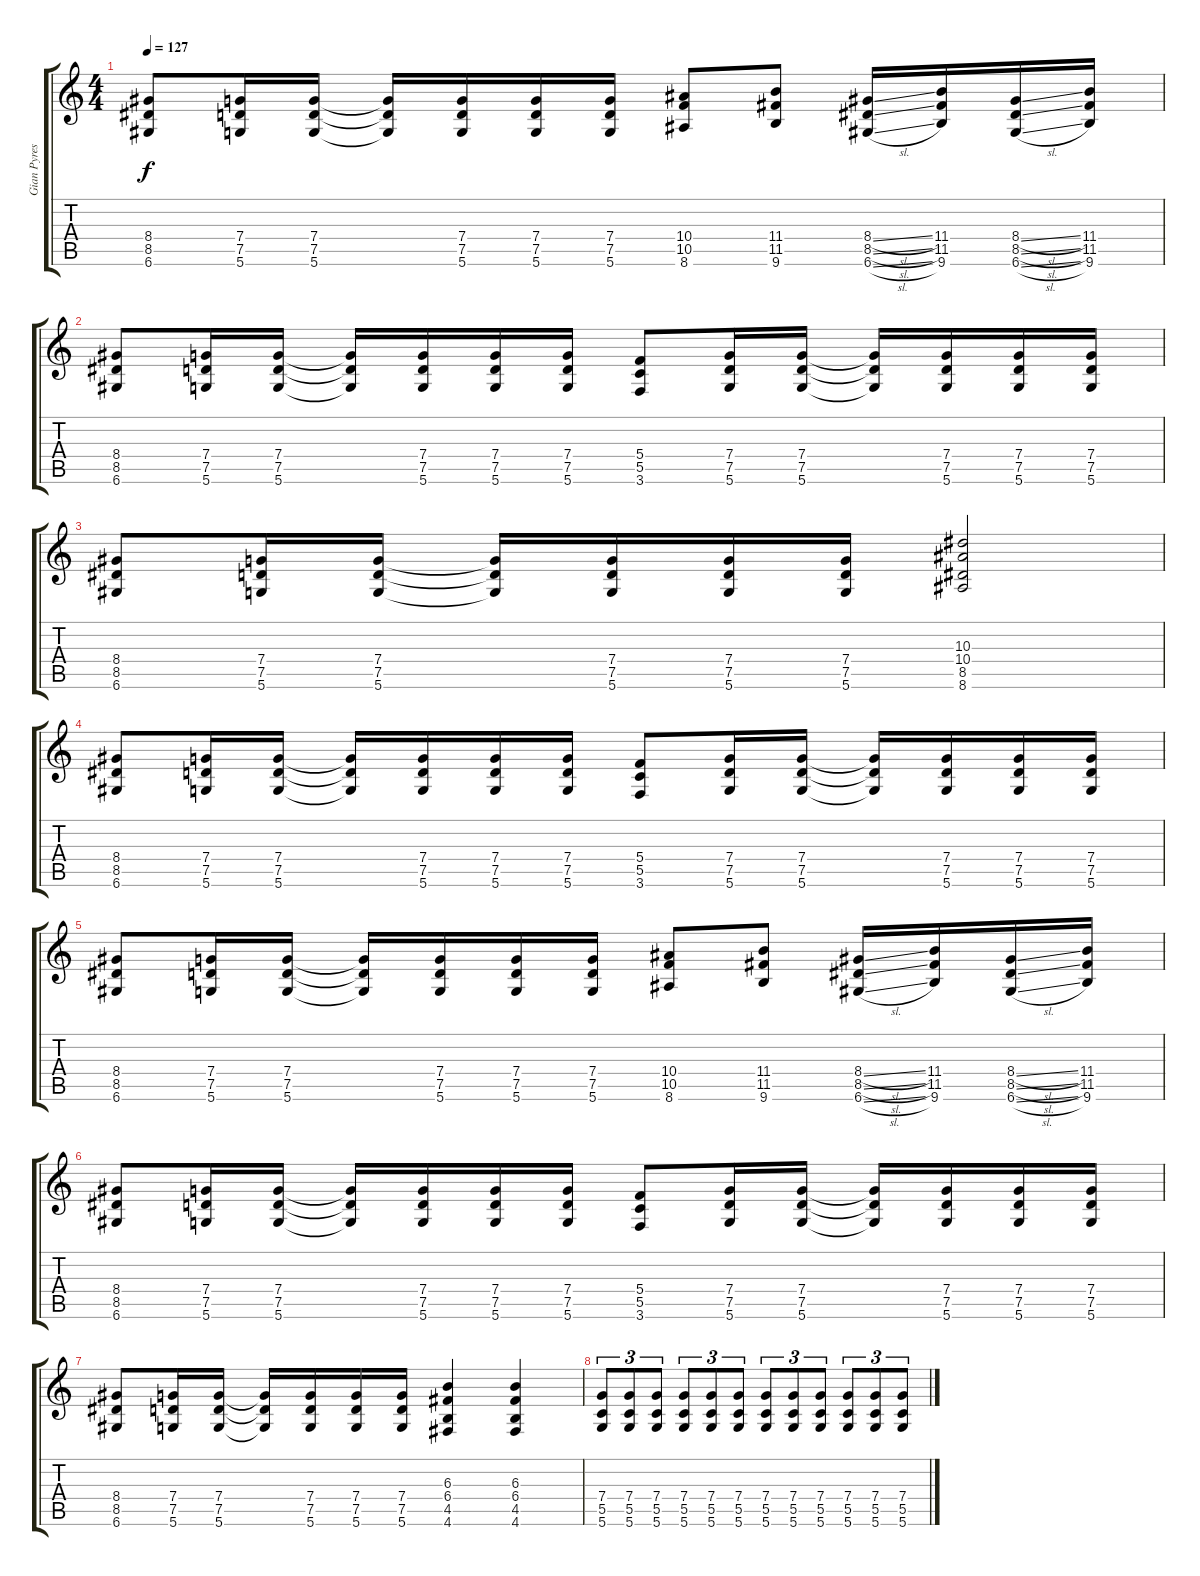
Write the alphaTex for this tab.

\track ("Gian Pyres" "Gian Pyres") {instrument distortionguitar}
\staff {score tabs}
\tuning (D4 A3 F3 C3 G2 D2) {hide}
\ts (4 4)
\tempo 127
\clef g2
\ks c
(8.4 8.5 6.6).8{dy f} (7.4 7.5 5.6).16 (7.4 7.5 5.6).16 (7.4{t} 7.5{t} 5.6{t}).16 (7.4 7.5 5.6).16 (7.4 7.5 5.6).16 (7.4 7.5 5.6).16 (10.4 10.5 8.6).8 (11.4 11.5 9.6).8 (8.4{sl} 8.5{sl} 6.6{sl}).16 (11.4 11.5 9.6).16 (8.4{sl} 8.5{sl} 6.6{sl}).16 (11.4 11.5 9.6).16 |
(8.4 8.5 6.6).8 (7.4 7.5 5.6).16 (7.4 7.5 5.6).16 (7.4{t} 7.5{t} 5.6{t}).16 (7.4 7.5 5.6).16 (7.4 7.5 5.6).16 (7.4 7.5 5.6).16 (5.4 5.5 3.6).8 (7.4 7.5 5.6).16 (7.4 7.5 5.6).16 (7.4{t} 7.5{t} 5.6{t}).16 (7.4 7.5 5.6).16 (7.4 7.5 5.6).16 (7.4 7.5 5.6).16 |
(8.4 8.5 6.6).8 (7.4 7.5 5.6).16 (7.4 7.5 5.6).16 (7.4{t} 7.5{t} 5.6{t}).16 (7.4 7.5 5.6).16 (7.4 7.5 5.6).16 (7.4 7.5 5.6).16 (10.3 10.4 8.5 8.6).2 |
(8.4 8.5 6.6).8 (7.4 7.5 5.6).16 (7.4 7.5 5.6).16 (7.4{t} 7.5{t} 5.6{t}).16 (7.4 7.5 5.6).16 (7.4 7.5 5.6).16 (7.4 7.5 5.6).16 (5.4 5.5 3.6).8 (7.4 7.5 5.6).16 (7.4 7.5 5.6).16 (7.4{t} 7.5{t} 5.6{t}).16 (7.4 7.5 5.6).16 (7.4 7.5 5.6).16 (7.4 7.5 5.6).16 |
(8.4 8.5 6.6).8 (7.4 7.5 5.6).16 (7.4 7.5 5.6).16 (7.4{t} 7.5{t} 5.6{t}).16 (7.4 7.5 5.6).16 (7.4 7.5 5.6).16 (7.4 7.5 5.6).16 (10.4 10.5 8.6).8 (11.4 11.5 9.6).8 (8.4{sl} 8.5{sl} 6.6{sl}).16 (11.4 11.5 9.6).16 (8.4{sl} 8.5{sl} 6.6{sl}).16 (11.4 11.5 9.6).16 |
(8.4 8.5 6.6).8 (7.4 7.5 5.6).16 (7.4 7.5 5.6).16 (7.4{t} 7.5{t} 5.6{t}).16 (7.4 7.5 5.6).16 (7.4 7.5 5.6).16 (7.4 7.5 5.6).16 (5.4 5.5 3.6).8 (7.4 7.5 5.6).16 (7.4 7.5 5.6).16 (7.4{t} 7.5{t} 5.6{t}).16 (7.4 7.5 5.6).16 (7.4 7.5 5.6).16 (7.4 7.5 5.6).16 |
(8.4 8.5 6.6).8 (7.4 7.5 5.6).16 (7.4 7.5 5.6).16 (7.4{t} 7.5{t} 5.6{t}).16 (7.4 7.5 5.6).16 (7.4 7.5 5.6).16 (7.4 7.5 5.6).16 (6.3 6.4 4.5 4.6).4 (6.3 6.4 4.5 4.6).4 |
(7.4 5.5 5.6).8{tu (3 2)} (7.4 5.5 5.6).8{tu (3 2)} (7.4 5.5 5.6).8{tu (3 2)} (7.4 5.5 5.6).8{tu (3 2)} (7.4 5.5 5.6).8{tu (3 2)} (7.4 5.5 5.6).8{tu (3 2)} (7.4 5.5 5.6).8{tu (3 2)} (7.4 5.5 5.6).8{tu (3 2)} (7.4 5.5 5.6).8{tu (3 2)} (7.4 5.5 5.6).8{tu (3 2)} (7.4 5.5 5.6).8{tu (3 2)} (7.4 5.5 5.6).8{tu (3 2)}
